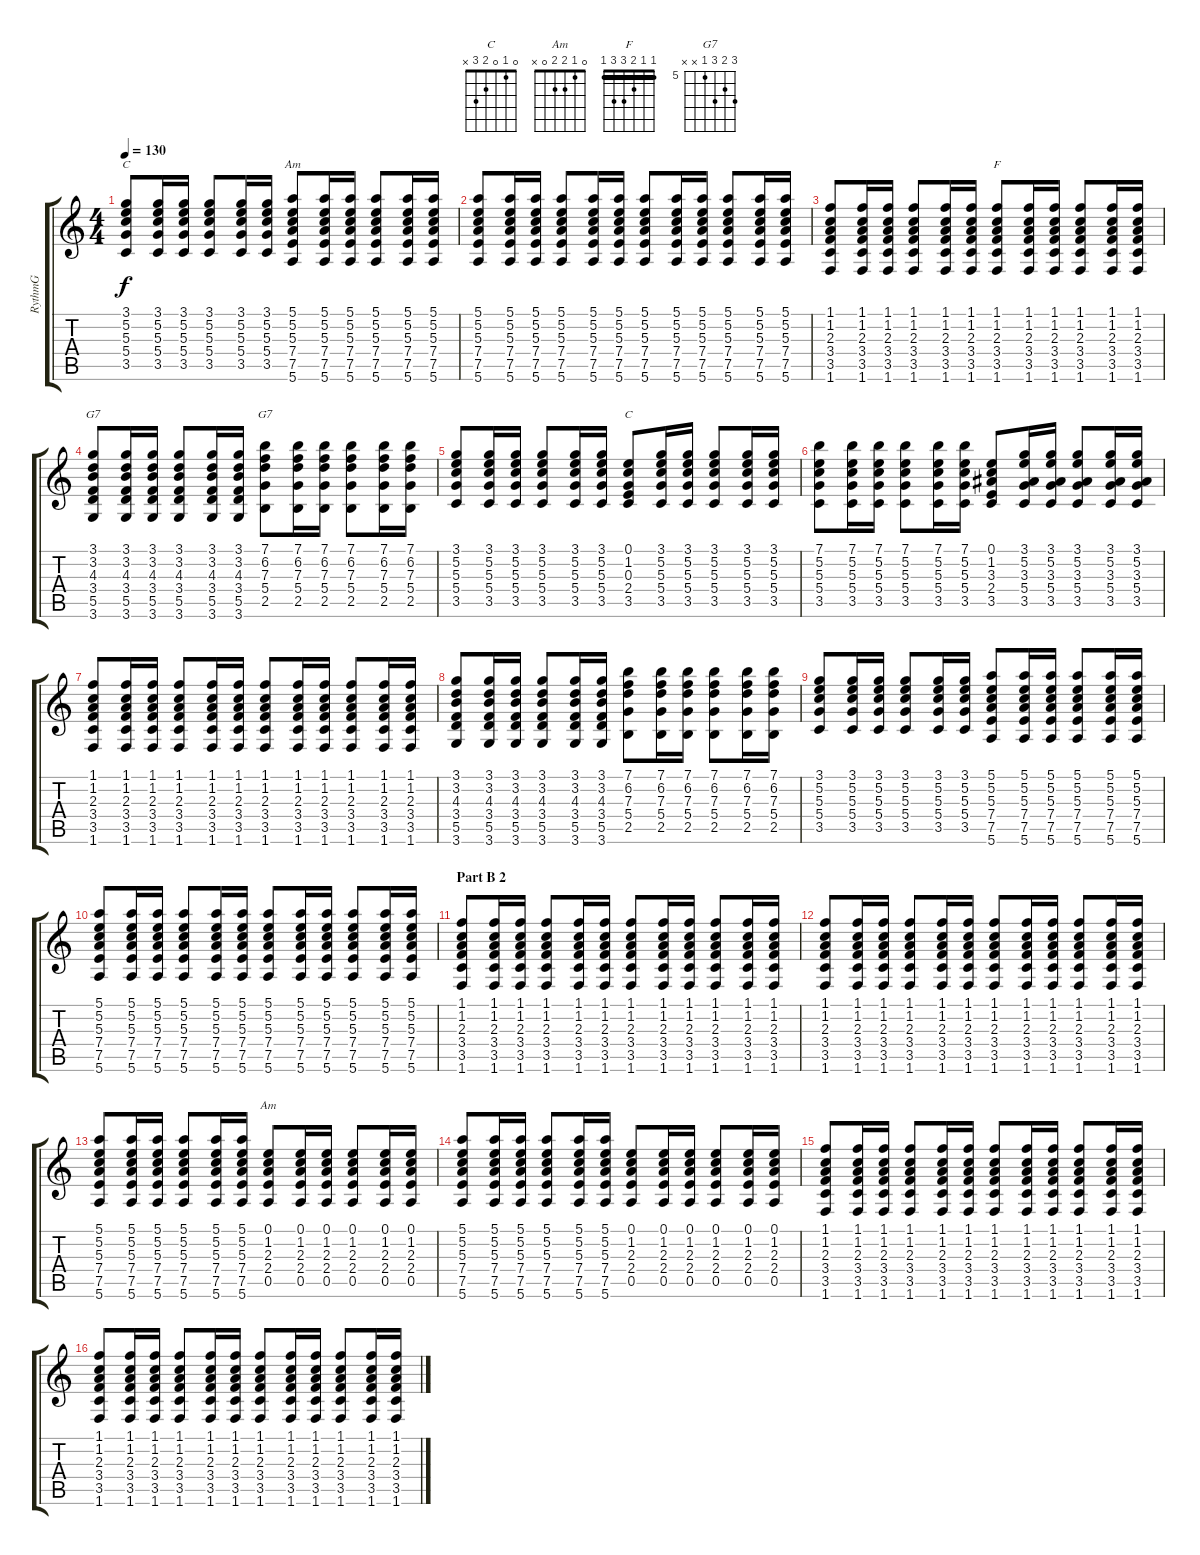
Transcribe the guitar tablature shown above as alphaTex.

\track ("RythmG" "RythmG") {instrument acousticguitarsteel}
\staff {score tabs}
\tuning (E4 B3 G3 D3 A2 E2) {hide}
\chord ("C" 3 5 5 5 3 x) {barre 3}
\chord ("Am" 5 5 5 7 7 5) {firstfret 5 barre 5}
\chord ("F" 1 1 2 3 3 1) {barre 1}
\chord ("G7" 3 3 4 3 5 3) {barre 3}
\chord ("G7" 7 6 7 5 x x) {firstfret 5}
\chord ("C" 0 1 0 2 3 x)
\chord ("Am" 0 1 2 2 0 x)
\ts (4 4)
\tempo 130
\clef g2
\ks c
(3.1 5.2 5.3 5.4 3.5).8{ch "C" dy f} (3.1 5.2 5.3 5.4 3.5).16 (3.1 5.2 5.3 5.4 3.5).16 (3.1 5.2 5.3 5.4 3.5).8 (3.1 5.2 5.3 5.4 3.5).16 (3.1 5.2 5.3 5.4 3.5).16 (5.1 5.2 5.3 7.4 7.5 5.6).8{ch "Am"} (5.1 5.2 5.3 7.4 7.5 5.6).16 (5.1 5.2 5.3 7.4 7.5 5.6).16 (5.1 5.2 5.3 7.4 7.5 5.6).8 (5.1 5.2 5.3 7.4 7.5 5.6).16 (5.1 5.2 5.3 7.4 7.5 5.6).16 |
(5.1 5.2 5.3 7.4 7.5 5.6).8 (5.1 5.2 5.3 7.4 7.5 5.6).16 (5.1 5.2 5.3 7.4 7.5 5.6).16 (5.1 5.2 5.3 7.4 7.5 5.6).8 (5.1 5.2 5.3 7.4 7.5 5.6).16 (5.1 5.2 5.3 7.4 7.5 5.6).16 (5.1 5.2 5.3 7.4 7.5 5.6).8 (5.1 5.2 5.3 7.4 7.5 5.6).16 (5.1 5.2 5.3 7.4 7.5 5.6).16 (5.1 5.2 5.3 7.4 7.5 5.6).8 (5.1 5.2 5.3 7.4 7.5 5.6).16 (5.1 5.2 5.3 7.4 7.5 5.6).16 |
(1.1 1.2 2.3 3.4 3.5 1.6).8 (1.1 1.2 2.3 3.4 3.5 1.6).16 (1.1 1.2 2.3 3.4 3.5 1.6).16 (1.1 1.2 2.3 3.4 3.5 1.6).8 (1.1 1.2 2.3 3.4 3.5 1.6).16 (1.1 1.2 2.3 3.4 3.5 1.6).16 (1.1 1.2 2.3 3.4 3.5 1.6).8{ch "F"} (1.1 1.2 2.3 3.4 3.5 1.6).16 (1.1 1.2 2.3 3.4 3.5 1.6).16 (1.1 1.2 2.3 3.4 3.5 1.6).8 (1.1 1.2 2.3 3.4 3.5 1.6).16 (1.1 1.2 2.3 3.4 3.5 1.6).16 |
(3.1 3.2 4.3 3.4 5.5 3.6).8{ch "G7"} (3.1 3.2 4.3 3.4 5.5 3.6).16 (3.1 3.2 4.3 3.4 5.5 3.6).16 (3.1 3.2 4.3 3.4 5.5 3.6).8 (3.1 3.2 4.3 3.4 5.5 3.6).16 (3.1 3.2 4.3 3.4 5.5 3.6).16 (7.1 6.2 7.3 5.4 2.5).8{ch "G7"} (7.1 6.2 7.3 5.4 2.5).16 (7.1 6.2 7.3 5.4 2.5).16 (7.1 6.2 7.3 5.4 2.5).8 (7.1 6.2 7.3 5.4 2.5).16 (7.1 6.2 7.3 5.4 2.5).16 |
(3.1 5.2 5.3 5.4 3.5).8 (3.1 5.2 5.3 5.4 3.5).16 (3.1 5.2 5.3 5.4 3.5).16 (3.1 5.2 5.3 5.4 3.5).8 (3.1 5.2 5.3 5.4 3.5).16 (3.1 5.2 5.3 5.4 3.5).16 (0.1 1.2 0.3 2.4 3.5).8{ch "C"} (3.1 5.2 5.3 5.4 3.5).16 (3.1 5.2 5.3 5.4 3.5).16 (3.1 5.2 5.3 5.4 3.5).8 (3.1 5.2 5.3 5.4 3.5).16 (3.1 5.2 5.3 5.4 3.5).16 |
(7.1 5.2 5.3 5.4 3.5).8 (7.1 5.2 5.3 5.4 3.5).16 (7.1 5.2 5.3 5.4 3.5).16 (7.1 5.2 5.3 5.4 3.5).8 (7.1 5.2 5.3 5.4 3.5).16 (7.1 5.2 5.3 5.4 3.5).16 (0.1 1.2 3.3 2.4 3.5).8 (3.1 5.2 3.3 5.4 3.5).16 (3.1 5.2 3.3 5.4 3.5).16 (3.1 5.2 3.3 5.4 3.5).8 (3.1 5.2 3.3 5.4 3.5).16 (3.1 5.2 3.3 5.4 3.5).16 |
(1.1 1.2 2.3 3.4 3.5 1.6).8 (1.1 1.2 2.3 3.4 3.5 1.6).16 (1.1 1.2 2.3 3.4 3.5 1.6).16 (1.1 1.2 2.3 3.4 3.5 1.6).8 (1.1 1.2 2.3 3.4 3.5 1.6).16 (1.1 1.2 2.3 3.4 3.5 1.6).16 (1.1 1.2 2.3 3.4 3.5 1.6).8 (1.1 1.2 2.3 3.4 3.5 1.6).16 (1.1 1.2 2.3 3.4 3.5 1.6).16 (1.1 1.2 2.3 3.4 3.5 1.6).8 (1.1 1.2 2.3 3.4 3.5 1.6).16 (1.1 1.2 2.3 3.4 3.5 1.6).16 |
(3.1 3.2 4.3 3.4 5.5 3.6).8 (3.1 3.2 4.3 3.4 5.5 3.6).16 (3.1 3.2 4.3 3.4 5.5 3.6).16 (3.1 3.2 4.3 3.4 5.5 3.6).8 (3.1 3.2 4.3 3.4 5.5 3.6).16 (3.1 3.2 4.3 3.4 5.5 3.6).16 (7.1 6.2 7.3 5.4 2.5).8 (7.1 6.2 7.3 5.4 2.5).16 (7.1 6.2 7.3 5.4 2.5).16 (7.1 6.2 7.3 5.4 2.5).8 (7.1 6.2 7.3 5.4 2.5).16 (7.1 6.2 7.3 5.4 2.5).16 |
(3.1 5.2 5.3 5.4 3.5).8 (3.1 5.2 5.3 5.4 3.5).16 (3.1 5.2 5.3 5.4 3.5).16 (3.1 5.2 5.3 5.4 3.5).8 (3.1 5.2 5.3 5.4 3.5).16 (3.1 5.2 5.3 5.4 3.5).16 (5.1 5.2 5.3 7.4 7.5 5.6).8 (5.1 5.2 5.3 7.4 7.5 5.6).16 (5.1 5.2 5.3 7.4 7.5 5.6).16 (5.1 5.2 5.3 7.4 7.5 5.6).8 (5.1 5.2 5.3 7.4 7.5 5.6).16 (5.1 5.2 5.3 7.4 7.5 5.6).16 |
(5.1 5.2 5.3 7.4 7.5 5.6).8 (5.1 5.2 5.3 7.4 7.5 5.6).16 (5.1 5.2 5.3 7.4 7.5 5.6).16 (5.1 5.2 5.3 7.4 7.5 5.6).8 (5.1 5.2 5.3 7.4 7.5 5.6).16 (5.1 5.2 5.3 7.4 7.5 5.6).16 (5.1 5.2 5.3 7.4 7.5 5.6).8 (5.1 5.2 5.3 7.4 7.5 5.6).16 (5.1 5.2 5.3 7.4 7.5 5.6).16 (5.1 5.2 5.3 7.4 7.5 5.6).8 (5.1 5.2 5.3 7.4 7.5 5.6).16 (5.1 5.2 5.3 7.4 7.5 5.6).16 |
\section ("" "Part B 2")
(1.1 1.2 2.3 3.4 3.5 1.6).8 (1.1 1.2 2.3 3.4 3.5 1.6).16 (1.1 1.2 2.3 3.4 3.5 1.6).16 (1.1 1.2 2.3 3.4 3.5 1.6).8 (1.1 1.2 2.3 3.4 3.5 1.6).16 (1.1 1.2 2.3 3.4 3.5 1.6).16 (1.1 1.2 2.3 3.4 3.5 1.6).8 (1.1 1.2 2.3 3.4 3.5 1.6).16 (1.1 1.2 2.3 3.4 3.5 1.6).16 (1.1 1.2 2.3 3.4 3.5 1.6).8 (1.1 1.2 2.3 3.4 3.5 1.6).16 (1.1 1.2 2.3 3.4 3.5 1.6).16 |
(1.1 1.2 2.3 3.4 3.5 1.6).8 (1.1 1.2 2.3 3.4 3.5 1.6).16 (1.1 1.2 2.3 3.4 3.5 1.6).16 (1.1 1.2 2.3 3.4 3.5 1.6).8 (1.1 1.2 2.3 3.4 3.5 1.6).16 (1.1 1.2 2.3 3.4 3.5 1.6).16 (1.1 1.2 2.3 3.4 3.5 1.6).8 (1.1 1.2 2.3 3.4 3.5 1.6).16 (1.1 1.2 2.3 3.4 3.5 1.6).16 (1.1 1.2 2.3 3.4 3.5 1.6).8 (1.1 1.2 2.3 3.4 3.5 1.6).16 (1.1 1.2 2.3 3.4 3.5 1.6).16 |
(5.1 5.2 5.3 7.4 7.5 5.6).8 (5.1 5.2 5.3 7.4 7.5 5.6).16 (5.1 5.2 5.3 7.4 7.5 5.6).16 (5.1 5.2 5.3 7.4 7.5 5.6).8 (5.1 5.2 5.3 7.4 7.5 5.6).16 (5.1 5.2 5.3 7.4 7.5 5.6).16 (0.1 1.2 2.3 2.4 0.5).8{ch "Am"} (0.1 1.2 2.3 2.4 0.5).16 (0.1 1.2 2.3 2.4 0.5).16 (0.1 1.2 2.3 2.4 0.5).8 (0.1 1.2 2.3 2.4 0.5).16 (0.1 1.2 2.3 2.4 0.5).16 |
(5.1 5.2 5.3 7.4 7.5 5.6).8 (5.1 5.2 5.3 7.4 7.5 5.6).16 (5.1 5.2 5.3 7.4 7.5 5.6).16 (5.1 5.2 5.3 7.4 7.5 5.6).8 (5.1 5.2 5.3 7.4 7.5 5.6).16 (5.1 5.2 5.3 7.4 7.5 5.6).16 (0.1 1.2 2.3 2.4 0.5).8 (0.1 1.2 2.3 2.4 0.5).16 (0.1 1.2 2.3 2.4 0.5).16 (0.1 1.2 2.3 2.4 0.5).8 (0.1 1.2 2.3 2.4 0.5).16 (0.1 1.2 2.3 2.4 0.5).16 |
(1.1 1.2 2.3 3.4 3.5 1.6).8 (1.1 1.2 2.3 3.4 3.5 1.6).16 (1.1 1.2 2.3 3.4 3.5 1.6).16 (1.1 1.2 2.3 3.4 3.5 1.6).8 (1.1 1.2 2.3 3.4 3.5 1.6).16 (1.1 1.2 2.3 3.4 3.5 1.6).16 (1.1 1.2 2.3 3.4 3.5 1.6).8 (1.1 1.2 2.3 3.4 3.5 1.6).16 (1.1 1.2 2.3 3.4 3.5 1.6).16 (1.1 1.2 2.3 3.4 3.5 1.6).8 (1.1 1.2 2.3 3.4 3.5 1.6).16 (1.1 1.2 2.3 3.4 3.5 1.6).16 |
(1.1 1.2 2.3 3.4 3.5 1.6).8 (1.1 1.2 2.3 3.4 3.5 1.6).16 (1.1 1.2 2.3 3.4 3.5 1.6).16 (1.1 1.2 2.3 3.4 3.5 1.6).8 (1.1 1.2 2.3 3.4 3.5 1.6).16 (1.1 1.2 2.3 3.4 3.5 1.6).16 (1.1 1.2 2.3 3.4 3.5 1.6).8 (1.1 1.2 2.3 3.4 3.5 1.6).16 (1.1 1.2 2.3 3.4 3.5 1.6).16 (1.1 1.2 2.3 3.4 3.5 1.6).8 (1.1 1.2 2.3 3.4 3.5 1.6).16 (1.1 1.2 2.3 3.4 3.5 1.6).16
